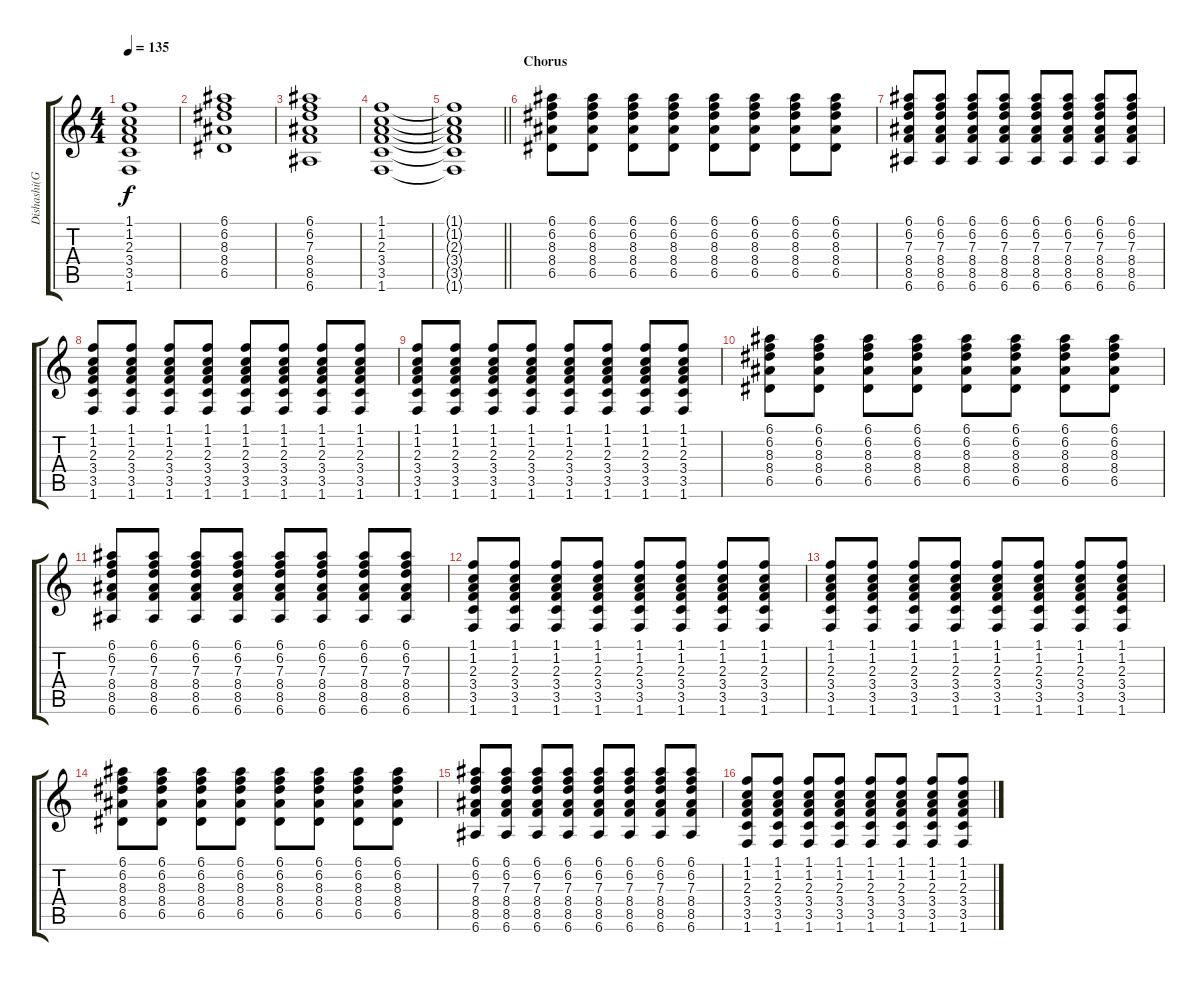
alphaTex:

\track ("Dishashi(Guitar)" "Dishashi(G") {instrument acousticguitarnylon}
\staff {score tabs}
\tuning (E4 B3 G3 D3 A2 E2) {hide}
\ts (4 4)
\tempo 135
\clef g2
\ks c
(1.1{t} 1.2{t} 2.3{t} 3.4{t} 3.5{t} 1.6{t}).1{dy f} |
(6.1 6.2 8.3 8.4 6.5).1 |
(6.1 6.2 7.3 8.4 8.5 6.6).1 |
(1.1 1.2 2.3 3.4 3.5 1.6).1 |
\barLineRight lightlight
(1.1{t} 1.2{t} 2.3{t} 3.4{t} 3.5{t} 1.6{t}).1 |
\section ("" "Chorus")
(6.1 6.2 8.3 8.4 6.5).8 (6.1 6.2 8.3 8.4 6.5).8 (6.1 6.2 8.3 8.4 6.5).8 (6.1 6.2 8.3 8.4 6.5).8 (6.1 6.2 8.3 8.4 6.5).8 (6.1 6.2 8.3 8.4 6.5).8 (6.1 6.2 8.3 8.4 6.5).8 (6.1 6.2 8.3 8.4 6.5).8 |
(6.1 6.2 7.3 8.4 8.5 6.6).8 (6.1 6.2 7.3 8.4 8.5 6.6).8 (6.1 6.2 7.3 8.4 8.5 6.6).8 (6.1 6.2 7.3 8.4 8.5 6.6).8 (6.1 6.2 7.3 8.4 8.5 6.6).8 (6.1 6.2 7.3 8.4 8.5 6.6).8 (6.1 6.2 7.3 8.4 8.5 6.6).8 (6.1 6.2 7.3 8.4 8.5 6.6).8 |
(1.1 1.2 2.3 3.4 3.5 1.6).8 (1.1 1.2 2.3 3.4 3.5 1.6).8 (1.1 1.2 2.3 3.4 3.5 1.6).8 (1.1 1.2 2.3 3.4 3.5 1.6).8 (1.1 1.2 2.3 3.4 3.5 1.6).8 (1.1 1.2 2.3 3.4 3.5 1.6).8 (1.1 1.2 2.3 3.4 3.5 1.6).8 (1.1 1.2 2.3 3.4 3.5 1.6).8 |
(1.1 1.2 2.3 3.4 3.5 1.6).8 (1.1 1.2 2.3 3.4 3.5 1.6).8 (1.1 1.2 2.3 3.4 3.5 1.6).8 (1.1 1.2 2.3 3.4 3.5 1.6).8 (1.1 1.2 2.3 3.4 3.5 1.6).8 (1.1 1.2 2.3 3.4 3.5 1.6).8 (1.1 1.2 2.3 3.4 3.5 1.6).8 (1.1 1.2 2.3 3.4 3.5 1.6).8 |
(6.1 6.2 8.3 8.4 6.5).8 (6.1 6.2 8.3 8.4 6.5).8 (6.1 6.2 8.3 8.4 6.5).8 (6.1 6.2 8.3 8.4 6.5).8 (6.1 6.2 8.3 8.4 6.5).8 (6.1 6.2 8.3 8.4 6.5).8 (6.1 6.2 8.3 8.4 6.5).8 (6.1 6.2 8.3 8.4 6.5).8 |
(6.1 6.2 7.3 8.4 8.5 6.6).8 (6.1 6.2 7.3 8.4 8.5 6.6).8 (6.1 6.2 7.3 8.4 8.5 6.6).8 (6.1 6.2 7.3 8.4 8.5 6.6).8 (6.1 6.2 7.3 8.4 8.5 6.6).8 (6.1 6.2 7.3 8.4 8.5 6.6).8 (6.1 6.2 7.3 8.4 8.5 6.6).8 (6.1 6.2 7.3 8.4 8.5 6.6).8 |
(1.1 1.2 2.3 3.4 3.5 1.6).8 (1.1 1.2 2.3 3.4 3.5 1.6).8 (1.1 1.2 2.3 3.4 3.5 1.6).8 (1.1 1.2 2.3 3.4 3.5 1.6).8 (1.1 1.2 2.3 3.4 3.5 1.6).8 (1.1 1.2 2.3 3.4 3.5 1.6).8 (1.1 1.2 2.3 3.4 3.5 1.6).8 (1.1 1.2 2.3 3.4 3.5 1.6).8 |
(1.1 1.2 2.3 3.4 3.5 1.6).8 (1.1 1.2 2.3 3.4 3.5 1.6).8 (1.1 1.2 2.3 3.4 3.5 1.6).8 (1.1 1.2 2.3 3.4 3.5 1.6).8 (1.1 1.2 2.3 3.4 3.5 1.6).8 (1.1 1.2 2.3 3.4 3.5 1.6).8 (1.1 1.2 2.3 3.4 3.5 1.6).8 (1.1 1.2 2.3 3.4 3.5 1.6).8 |
(6.1 6.2 8.3 8.4 6.5).8 (6.1 6.2 8.3 8.4 6.5).8 (6.1 6.2 8.3 8.4 6.5).8 (6.1 6.2 8.3 8.4 6.5).8 (6.1 6.2 8.3 8.4 6.5).8 (6.1 6.2 8.3 8.4 6.5).8 (6.1 6.2 8.3 8.4 6.5).8 (6.1 6.2 8.3 8.4 6.5).8 |
(6.1 6.2 7.3 8.4 8.5 6.6).8 (6.1 6.2 7.3 8.4 8.5 6.6).8 (6.1 6.2 7.3 8.4 8.5 6.6).8 (6.1 6.2 7.3 8.4 8.5 6.6).8 (6.1 6.2 7.3 8.4 8.5 6.6).8 (6.1 6.2 7.3 8.4 8.5 6.6).8 (6.1 6.2 7.3 8.4 8.5 6.6).8 (6.1 6.2 7.3 8.4 8.5 6.6).8 |
(1.1 1.2 2.3 3.4 3.5 1.6).8 (1.1 1.2 2.3 3.4 3.5 1.6).8 (1.1 1.2 2.3 3.4 3.5 1.6).8 (1.1 1.2 2.3 3.4 3.5 1.6).8 (1.1 1.2 2.3 3.4 3.5 1.6).8 (1.1 1.2 2.3 3.4 3.5 1.6).8 (1.1 1.2 2.3 3.4 3.5 1.6).8 (1.1 1.2 2.3 3.4 3.5 1.6).8
